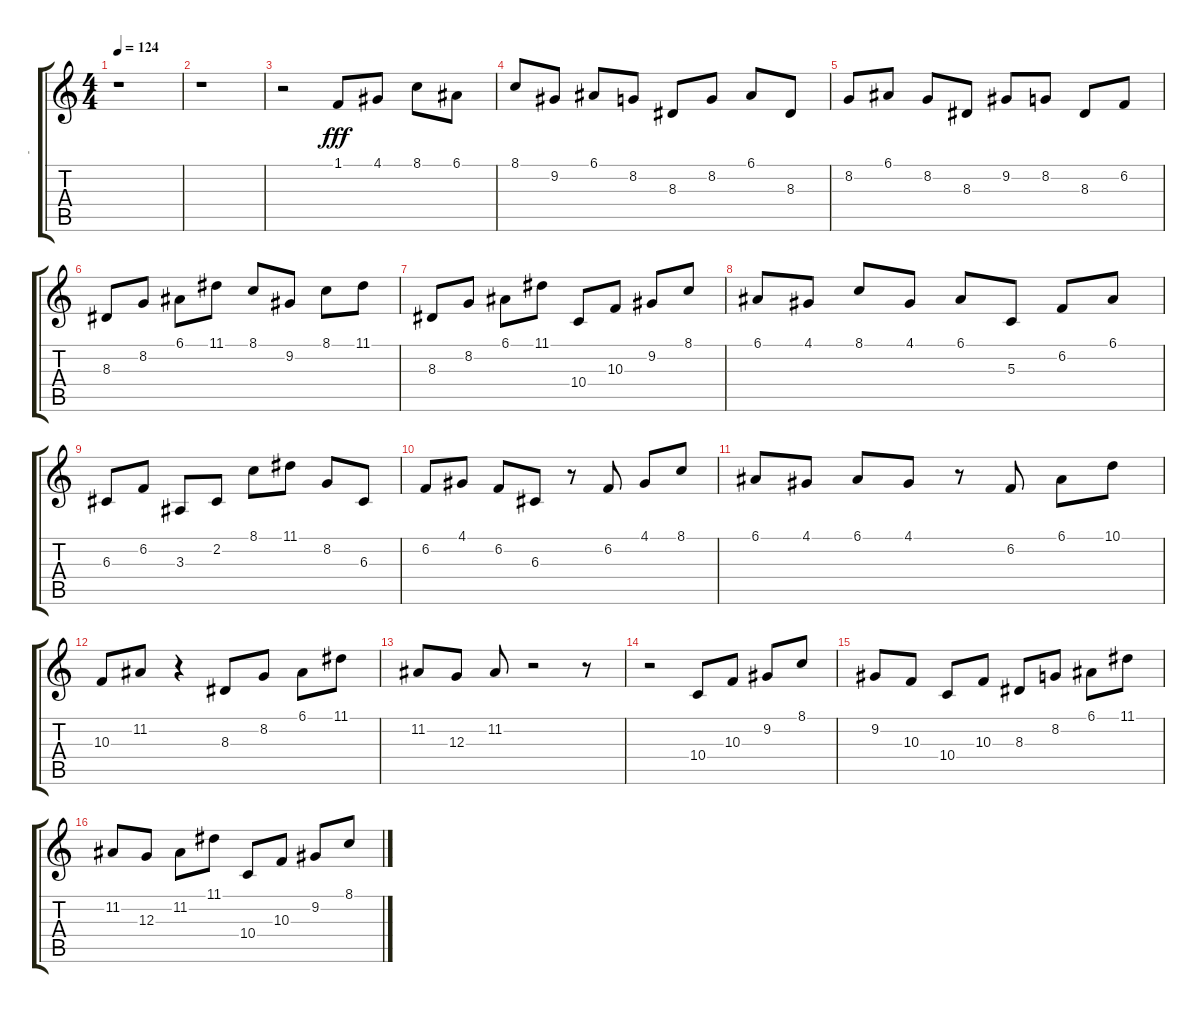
\track ("-" "-") {instrument rockorgan}
\staff {score tabs}
\tuning (E4 B3 G3 D3 A2 E2) {hide}
\ts (4 4)
\tempo 124
\clef g2
\ks c
r.1{dy fff} |
r.1 |
r.2 1.1.8{volume 5 instrument lead1square} 4.1.8 8.1.8{volume 5} 6.1.8 |
8.1.8{volume 5} 9.2.8 6.1.8{volume 6} 8.2.8 8.3.8{volume 6} 8.2.8 6.1.8{volume 6} 8.3.8 |
8.2.8{volume 6} 6.1.8 8.2.8{volume 7} 8.3.8 9.2.8{volume 7} 8.2.8 8.3.8{volume 8} 6.2.8 |
8.3.8{volume 8} 8.2.8 6.1.8{volume 8} 11.1.8 8.1.8 9.2.8 8.1.8 11.1.8 |
8.3.8 8.2.8 6.1.8 11.1.8 10.4.8 10.3.8 9.2.8 8.1.8 |
6.1.8 4.1.8 8.1.8 4.1.8 6.1.8 5.3.8 6.2.8 6.1.8 |
6.3.8 6.2.8 3.3.8 2.2.8 8.1.8 11.1.8 8.2.8 6.3.8 |
6.2.8 4.1.8 6.2.8 6.3.8 r.8 6.2.8 4.1.8 8.1.8 |
6.1.8 4.1.8 6.1.8 4.1.8 r.8 6.2.8 6.1.8 10.1.8 |
10.3.8 11.2.8 r.4 8.3.8 8.2.8 6.1.8 11.1.8 |
11.2.8 12.3.8 11.2.8 r.2 r.8 |
r.2 10.4.8{volume 13 instrument rockorgan} 10.3.8 9.2.8 8.1.8 |
9.2.8 10.3.8 10.4.8 10.3.8 8.3.8 8.2.8 6.1.8 11.1.8 |
11.2.8 12.3.8 11.2.8 11.1.8 10.4.8 10.3.8 9.2.8 8.1.8
